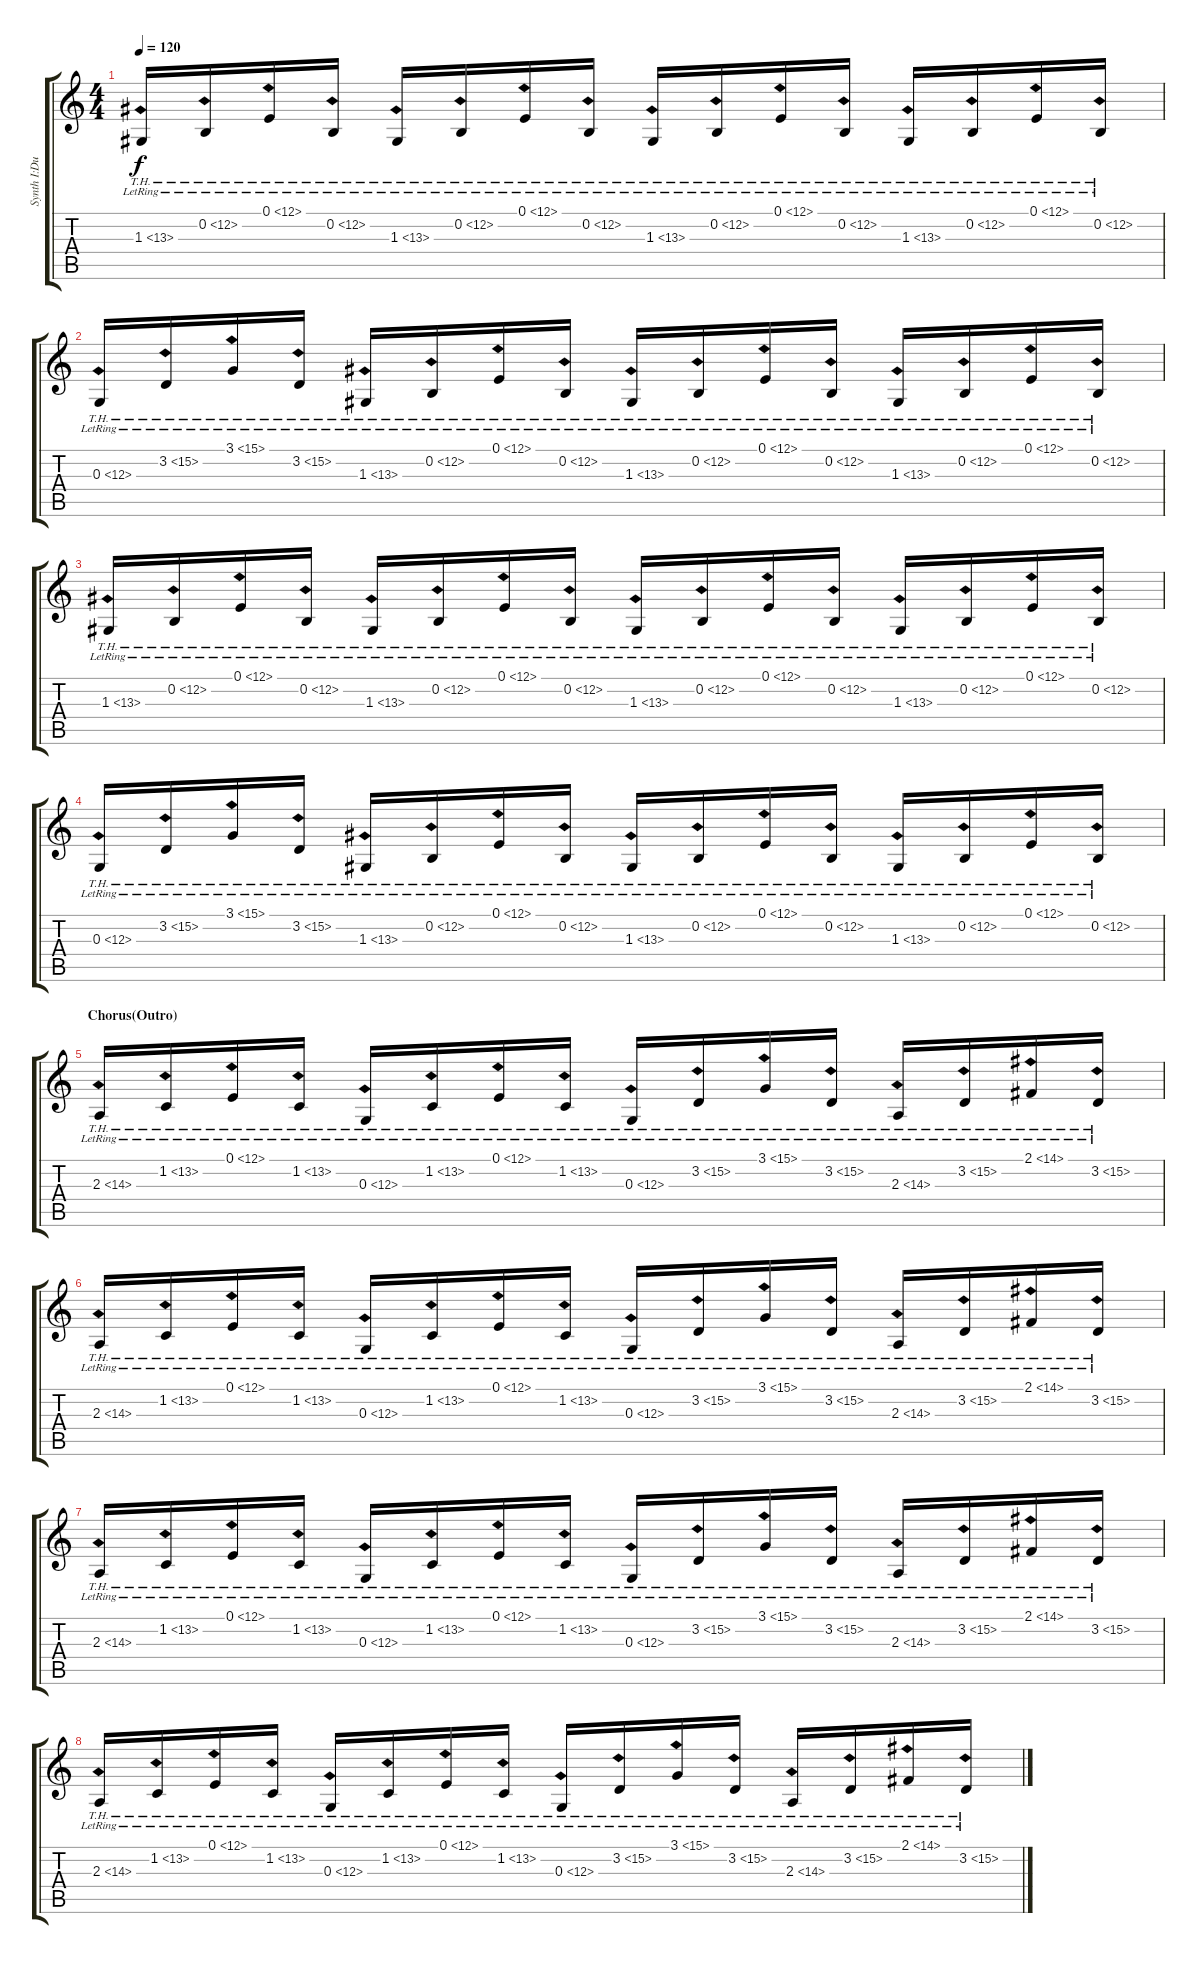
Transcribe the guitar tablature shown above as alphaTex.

\track ("Synth I:Dual Voice:Harmonics" "Synth I:Du") {instrument churchorgan}
\staff {score tabs}
\tuning (E4 B3 G3 D3 A2 E2) {hide}
\ts (4 4)
\tempo 120
\clef g2
\ks c
1.3{th 12 lr}.16{dy f} 0.2{th 12 lr}.16 0.1{th 12 lr}.16 0.2{th 12 lr}.16 1.3{th 12 lr}.16 0.2{th 12 lr}.16 0.1{th 12 lr}.16 0.2{th 12 lr}.16 1.3{th 12 lr}.16 0.2{th 12 lr}.16 0.1{th 12 lr}.16 0.2{th 12 lr}.16 1.3{th 12 lr}.16 0.2{th 12 lr}.16 0.1{th 12 lr}.16 0.2{th 12 lr}.16 |
0.3{th 12 lr}.16 3.2{th 12 lr}.16 3.1{th 12 lr}.16 3.2{th 12 lr}.16 1.3{th 12 lr}.16 0.2{th 12 lr}.16 0.1{th 12 lr}.16 0.2{th 12 lr}.16 1.3{th 12 lr}.16 0.2{th 12 lr}.16 0.1{th 12 lr}.16 0.2{th 12 lr}.16 1.3{th 12 lr}.16 0.2{th 12 lr}.16 0.1{th 12 lr}.16 0.2{th 12 lr}.16 |
1.3{th 12 lr}.16 0.2{th 12 lr}.16 0.1{th 12 lr}.16 0.2{th 12 lr}.16 1.3{th 12 lr}.16 0.2{th 12 lr}.16 0.1{th 12 lr}.16 0.2{th 12 lr}.16 1.3{th 12 lr}.16 0.2{th 12 lr}.16 0.1{th 12 lr}.16 0.2{th 12 lr}.16 1.3{th 12 lr}.16 0.2{th 12 lr}.16 0.1{th 12 lr}.16 0.2{th 12 lr}.16 |
0.3{th 12 lr}.16 3.2{th 12 lr}.16 3.1{th 12 lr}.16 3.2{th 12 lr}.16 1.3{th 12 lr}.16 0.2{th 12 lr}.16 0.1{th 12 lr}.16 0.2{th 12 lr}.16 1.3{th 12 lr}.16 0.2{th 12 lr}.16 0.1{th 12 lr}.16 0.2{th 12 lr}.16 1.3{th 12 lr}.16 0.2{th 12 lr}.16 0.1{th 12 lr}.16 0.2{th 12 lr}.16 |
\section ("" "Chorus(Outro)")
2.3{th 12 lr}.16 1.2{th 12 lr}.16 0.1{th 12 lr}.16 1.2{th 12 lr}.16 0.3{th 12 lr}.16 1.2{th 12 lr}.16 0.1{th 12 lr}.16 1.2{th 12 lr}.16 0.3{th 12 lr}.16 3.2{th 12 lr}.16 3.1{th 12 lr}.16 3.2{th 12 lr}.16 2.3{th 12 lr}.16 3.2{th 12 lr}.16 2.1{th 12 lr}.16 3.2{th 12 lr}.16 |
2.3{th 12 lr}.16 1.2{th 12 lr}.16 0.1{th 12 lr}.16 1.2{th 12 lr}.16 0.3{th 12 lr}.16 1.2{th 12 lr}.16 0.1{th 12 lr}.16 1.2{th 12 lr}.16 0.3{th 12 lr}.16 3.2{th 12 lr}.16 3.1{th 12 lr}.16 3.2{th 12 lr}.16 2.3{th 12 lr}.16 3.2{th 12 lr}.16 2.1{th 12 lr}.16 3.2{th 12 lr}.16 |
2.3{th 12 lr}.16 1.2{th 12 lr}.16 0.1{th 12 lr}.16 1.2{th 12 lr}.16 0.3{th 12 lr}.16 1.2{th 12 lr}.16 0.1{th 12 lr}.16 1.2{th 12 lr}.16 0.3{th 12 lr}.16 3.2{th 12 lr}.16 3.1{th 12 lr}.16 3.2{th 12 lr}.16 2.3{th 12 lr}.16 3.2{th 12 lr}.16 2.1{th 12 lr}.16 3.2{th 12 lr}.16 |
2.3{th 12 lr}.16 1.2{th 12 lr}.16 0.1{th 12 lr}.16 1.2{th 12 lr}.16 0.3{th 12 lr}.16 1.2{th 12 lr}.16 0.1{th 12 lr}.16 1.2{th 12 lr}.16 0.3{th 12 lr}.16 3.2{th 12 lr}.16 3.1{th 12 lr}.16 3.2{th 12 lr}.16 2.3{th 12 lr}.16 3.2{th 12 lr}.16 2.1{th 12 lr}.16 3.2{th 12 lr}.16
